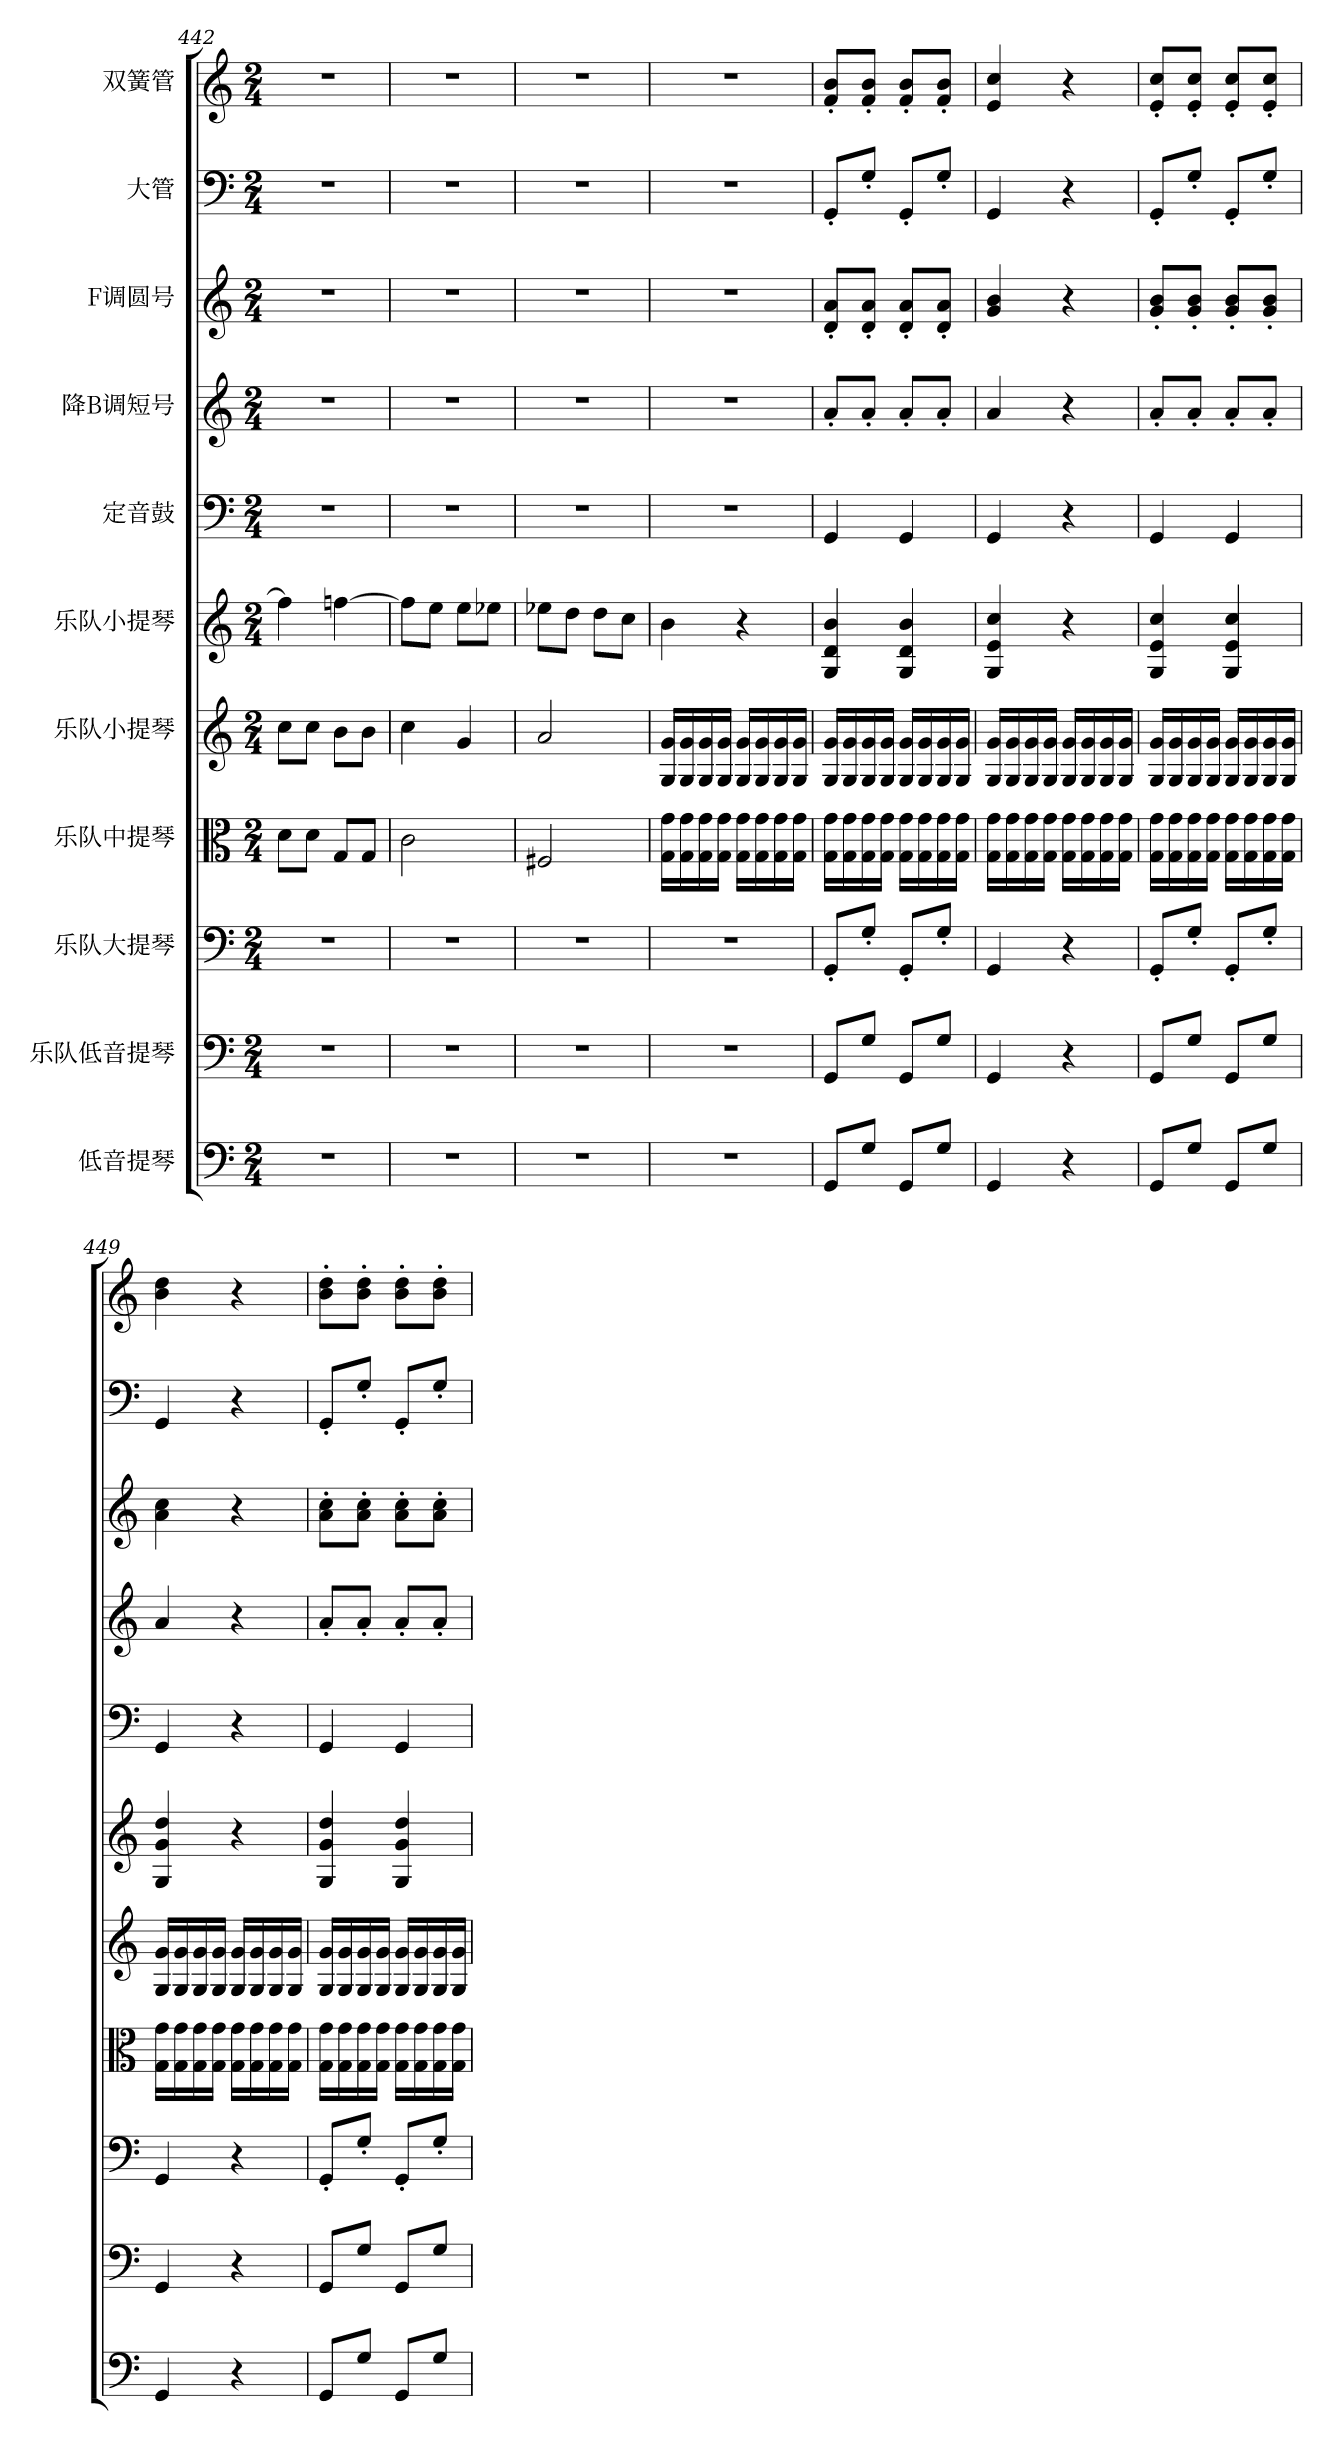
**kern	**kern	**kern	**kern	**kern	**kern	**kern	**kern	**kern	**kern	**kern
*part11	*part10	*part9	*part8	*part7	*part6	*part5	*part4	*part3	*part2	*part1
*staff11	*staff10	*staff9	*staff8	*staff7	*staff6	*staff5	*staff4	*staff3	*staff2	*staff1
*I"低音提琴	*I"乐队低音提琴	*I"乐队大提琴	*I"乐队中提琴	*I"乐队小提琴	*I"乐队小提琴	*I"定音鼓	*I"降B调短号	*I"F调圆号	*I"大管	*I"双簧管
*clefF4	*clefF4	*clefF4	*clefC3	*clefG2	*clefG2	*clefF4	*clefG2	*clefG2	*clefF4	*clefG2
*ITrd7c12	*ITrd7c12	*	*	*	*	*	*ITrd1c2	*ITrd4c7	*	*
*k[]	*k[]	*k[]	*k[]	*k[]	*k[]	*k[]	*k[b-e-]	*k[b-]	*k[]	*k[]
*M2/4	*M2/4	*M2/4	*M2/4	*M2/4	*M2/4	*M2/4	*M2/4	*M2/4	*M2/4	*M2/4
=442	=442	=442	=442	=442	=442	=442	=442	=442	=442	=442
2r	2r	2r	8d\L	8cc\L	4ff#\]	2r	2r	2r	2r	2r
.	.	.	8d\J	8cc\J	.	.	.	.	.	.
.	.	.	8G/L	8b\L	[4ffn\	.	.	.	.	.
.	.	.	8G/J	8b\J	.	.	.	.	.	.
=443	=443	=443	=443	=443	=443	=443	=443	=443	=443	=443
2r	2r	2r	2c\	4cc\	8ff\L]	2r	2r	2r	2r	2r
.	.	.	.	.	8ee\J	.	.	.	.	.
.	.	.	.	4g/	8ee\L	.	.	.	.	.
.	.	.	.	.	8ee-X\J	.	.	.	.	.
=444	=444	=444	=444	=444	=444	=444	=444	=444	=444	=444
2r	2r	2r	2F#X/	2a/	8ee-X\L	2r	2r	2r	2r	2r
.	.	.	.	.	8dd\J	.	.	.	.	.
.	.	.	.	.	8dd\L	.	.	.	.	.
.	.	.	.	.	8cc\J	.	.	.	.	.
=445	=445	=445	=445	=445	=445	=445	=445	=445	=445	=445
2r	2r	2r	16G\ 16g\LL	16G/ 16g/LL	4b\	2r	2r	2r	2r	2r
.	.	.	16G\ 16g\	16G/ 16g/	.	.	.	.	.	.
.	.	.	16G\ 16g\	16G/ 16g/	.	.	.	.	.	.
.	.	.	16G\ 16g\JJ	16G/ 16g/JJ	.	.	.	.	.	.
.	.	.	16G\ 16g\LL	16G/ 16g/LL	4r	.	.	.	.	.
.	.	.	16G\ 16g\	16G/ 16g/	.	.	.	.	.	.
.	.	.	16G\ 16g\	16G/ 16g/	.	.	.	.	.	.
.	.	.	16G\ 16g\JJ	16G/ 16g/JJ	.	.	.	.	.	.
!!LO:PB:g=z
=446	=446	=446	=446	=446	=446	=446	=446	=446	=446	=446
8GGG/L	8GGG/L	8GG'/L	16G\ 16g\LL	16G/ 16g/LL	4G/ 4d/ 4b/	4GG/	8g'/L	8G/' 8d/'L	8GG'/L	8f/' 8b/'L
.	.	.	16G\ 16g\	16G/ 16g/	.	.	.	.	.	.
8GG/J	8GG/J	8G'/J	16G\ 16g\	16G/ 16g/	.	.	8g'/J	8G/' 8d/'J	8G'/J	8f/' 8b/'J
.	.	.	16G\ 16g\JJ	16G/ 16g/JJ	.	.	.	.	.	.
8GGG/L	8GGG/L	8GG'/L	16G\ 16g\LL	16G/ 16g/LL	4G/ 4d/ 4b/	4GG/	8g'/L	8G/' 8d/'L	8GG'/L	8f/' 8b/'L
.	.	.	16G\ 16g\	16G/ 16g/	.	.	.	.	.	.
8GG/J	8GG/J	8G'/J	16G\ 16g\	16G/ 16g/	.	.	8g'/J	8G/' 8d/'J	8G'/J	8f/' 8b/'J
.	.	.	16G\ 16g\JJ	16G/ 16g/JJ	.	.	.	.	.	.
=447	=447	=447	=447	=447	=447	=447	=447	=447	=447	=447
4GGG/	4GGG/	4GG/	16G\ 16g\LL	16G/ 16g/LL	4G/ 4e/ 4cc/	4GG/	4g/	4c/ 4e/	4GG/	4e/ 4cc/
.	.	.	16G\ 16g\	16G/ 16g/	.	.	.	.	.	.
.	.	.	16G\ 16g\	16G/ 16g/	.	.	.	.	.	.
.	.	.	16G\ 16g\JJ	16G/ 16g/JJ	.	.	.	.	.	.
4r	4r	4r	16G\ 16g\LL	16G/ 16g/LL	4r	4r	4r	4r	4r	4r
.	.	.	16G\ 16g\	16G/ 16g/	.	.	.	.	.	.
.	.	.	16G\ 16g\	16G/ 16g/	.	.	.	.	.	.
.	.	.	16G\ 16g\JJ	16G/ 16g/JJ	.	.	.	.	.	.
=448	=448	=448	=448	=448	=448	=448	=448	=448	=448	=448
8GGG/L	8GGG/L	8GG'/L	16G\ 16g\LL	16G/ 16g/LL	4G/ 4e/ 4cc/	4GG/	8g'/L	8c/' 8e/'L	8GG'/L	8e/' 8cc/'L
.	.	.	16G\ 16g\	16G/ 16g/	.	.	.	.	.	.
8GG/J	8GG/J	8G'/J	16G\ 16g\	16G/ 16g/	.	.	8g'/J	8c/' 8e/'J	8G'/J	8e/' 8cc/'J
.	.	.	16G\ 16g\JJ	16G/ 16g/JJ	.	.	.	.	.	.
8GGG/L	8GGG/L	8GG'/L	16G\ 16g\LL	16G/ 16g/LL	4G/ 4e/ 4cc/	4GG/	8g'/L	8c/' 8e/'L	8GG'/L	8e/' 8cc/'L
.	.	.	16G\ 16g\	16G/ 16g/	.	.	.	.	.	.
8GG/J	8GG/J	8G'/J	16G\ 16g\	16G/ 16g/	.	.	8g'/J	8c/' 8e/'J	8G'/J	8e/' 8cc/'J
.	.	.	16G\ 16g\JJ	16G/ 16g/JJ	.	.	.	.	.	.
!!LO:PB:g=z
=449	=449	=449	=449	=449	=449	=449	=449	=449	=449	=449
4GGG/	4GGG/	4GG/	16G\ 16g\LL	16G/ 16g/LL	4G/ 4g/ 4dd/	4GG/	4g/	4d\ 4f\	4GG/	4b\ 4dd\
.	.	.	16G\ 16g\	16G/ 16g/	.	.	.	.	.	.
.	.	.	16G\ 16g\	16G/ 16g/	.	.	.	.	.	.
.	.	.	16G\ 16g\JJ	16G/ 16g/JJ	.	.	.	.	.	.
4r	4r	4r	16G\ 16g\LL	16G/ 16g/LL	4r	4r	4r	4r	4r	4r
.	.	.	16G\ 16g\	16G/ 16g/	.	.	.	.	.	.
.	.	.	16G\ 16g\	16G/ 16g/	.	.	.	.	.	.
.	.	.	16G\ 16g\JJ	16G/ 16g/JJ	.	.	.	.	.	.
=450	=450	=450	=450	=450	=450	=450	=450	=450	=450	=450
8GGG/L	8GGG/L	8GG'/L	16G\ 16g\LL	16G/ 16g/LL	4G/ 4g/ 4dd/	4GG/	8g'/L	8d\' 8f\'L	8GG'/L	8b\' 8dd\'L
.	.	.	16G\ 16g\	16G/ 16g/	.	.	.	.	.	.
8GG/J	8GG/J	8G'/J	16G\ 16g\	16G/ 16g/	.	.	8g'/J	8d\' 8f\'J	8G'/J	8b\' 8dd\'J
.	.	.	16G\ 16g\JJ	16G/ 16g/JJ	.	.	.	.	.	.
8GGG/L	8GGG/L	8GG'/L	16G\ 16g\LL	16G/ 16g/LL	4G/ 4g/ 4dd/	4GG/	8g'/L	8d\' 8f\'L	8GG'/L	8b\' 8dd\'L
.	.	.	16G\ 16g\	16G/ 16g/	.	.	.	.	.	.
8GG/J	8GG/J	8G'/J	16G\ 16g\	16G/ 16g/	.	.	8g'/J	8d\' 8f\'J	8G'/J	8b\' 8dd\'J
.	.	.	16G\ 16g\JJ	16G/ 16g/JJ	.	.	.	.	.	.
=	=	=	=	=	=	=	=	=	=	=
*-	*-	*-	*-	*-	*-	*-	*-	*-	*-	*-
